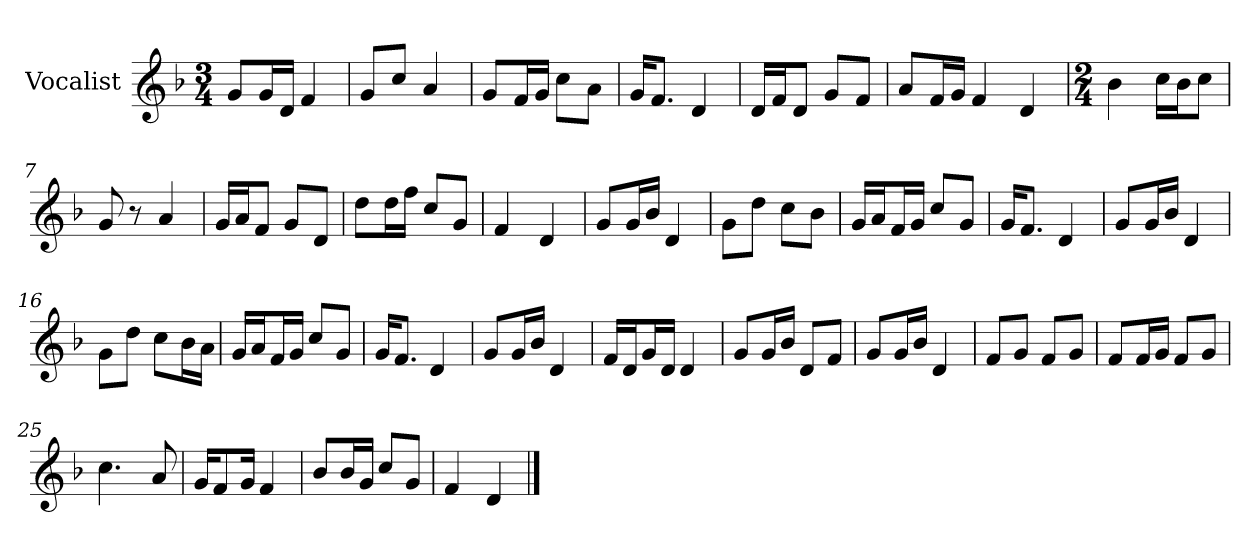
**kern
*part1
*staff1
*I"Vocalist
*k[b-]
*F:
*M3/4
=
8gL
16gL
16dJJ
4f
=1
8gL
8ccJ
4a
=2
8gL
16fL
16gJJ
8ccL
8aJ
=3
16gKL
8.fJ
4d
=4
16dLL
16fJ
8dJ
8gL
8fJ
=5
8aL
16fL
16gJJ
4f
4d
=6
*M2/4
4b-
16ccLL
16b-J
8ccJ
=7
8g
8r
4a
=8
16gLL
16aJ
8fJ
8gL
8dJ
=9
8ddL
16ddL
16ffJJ
8ccL
8gJ
=10
4f
4d
=11
8gL
16gL
16b-JJ
4d
=12
8gL
8ddJ
8ccL
8b-J
=13
16gLL
16aJ
16fL
16gJJ
8ccL
8gJ
=14
16gKL
8.fJ
4d
=15
8gL
16gL
16b-JJ
4d
=16
8gL
8ddJ
8ccL
16b-L
16aJJ
=17
16gLL
16aJ
16fL
16gJJ
8ccL
8gJ
=18
16gKL
8.fJ
4d
=19
8gL
16gL
16b-JJ
4d
=20
16fLL
16dJ
16gL
16dJJ
4d
=21
8gL
16gL
16b-JJ
8dL
8fJ
=22
8gL
16gL
16b-JJ
4d
=23
8fL
8gJ
8fL
8gJ
=24
8fL
16fL
16gJJ
8fL
8gJ
=25
4.cc
8a
=26
16gKL
8f
16gJk
4f
=27
8b-L
16b-L
16gJJ
8ccL
8gJ
=28
4f
4d
==
*-
